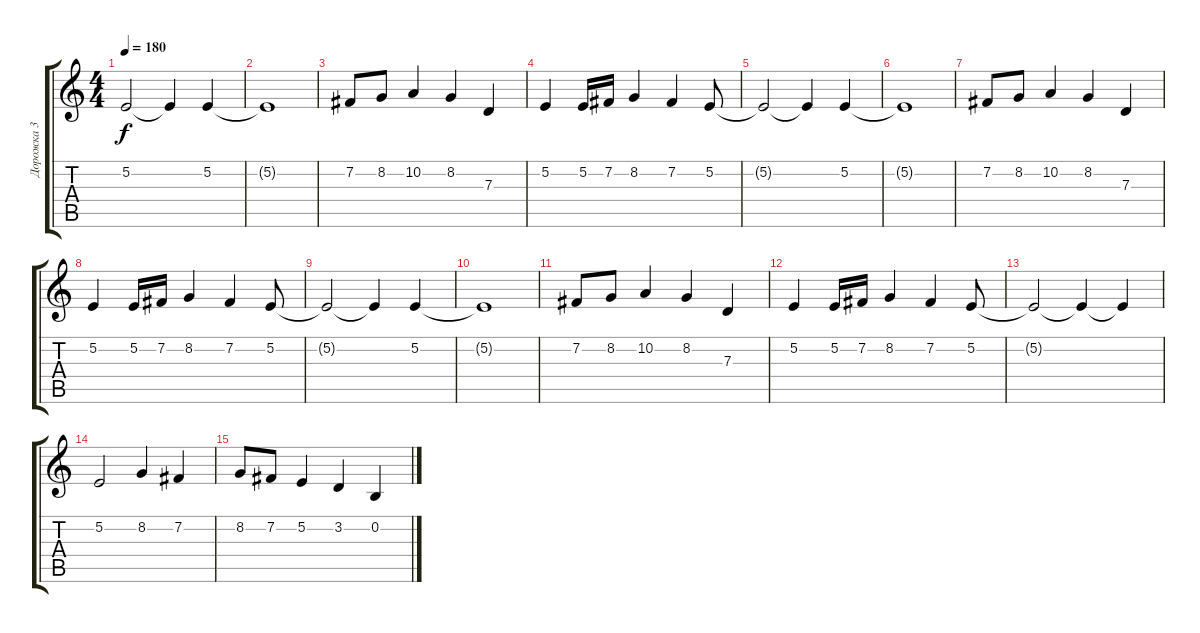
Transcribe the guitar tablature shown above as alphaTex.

\track ("Дорожка 3" "Дорожка 3") {instrument flute}
\staff {score tabs}
\tuning (E4 B3 G3 D3 A2 E2) {hide}
\ts (4 4)
\tempo 180
\clef g2
\ks c
5.2{t}.2{dy f} 5.2{t}.4 5.2.4 |
5.2{t}.1 |
7.2.8 8.2.8 10.2.4 8.2.4 7.3.4 |
5.2.4 5.2.16 7.2.16 8.2.4 7.2.4 5.2.8 |
5.2{t}.2 5.2{t}.4 5.2.4 |
5.2{t}.1 |
7.2.8 8.2.8 10.2.4 8.2.4 7.3.4 |
5.2.4 5.2.16 7.2.16 8.2.4 7.2.4 5.2.8 |
5.2{t}.2 5.2{t}.4 5.2.4 |
5.2{t}.1 |
7.2.8 8.2.8 10.2.4 8.2.4 7.3.4 |
5.2.4 5.2.16 7.2.16 8.2.4 7.2.4 5.2.8 |
5.2{t}.2 5.2{t}.4 5.2{t}.4 |
5.2.2 8.2.4 7.2.4 |
8.2.8 7.2.8 5.2.4 3.2.4 0.2.4
